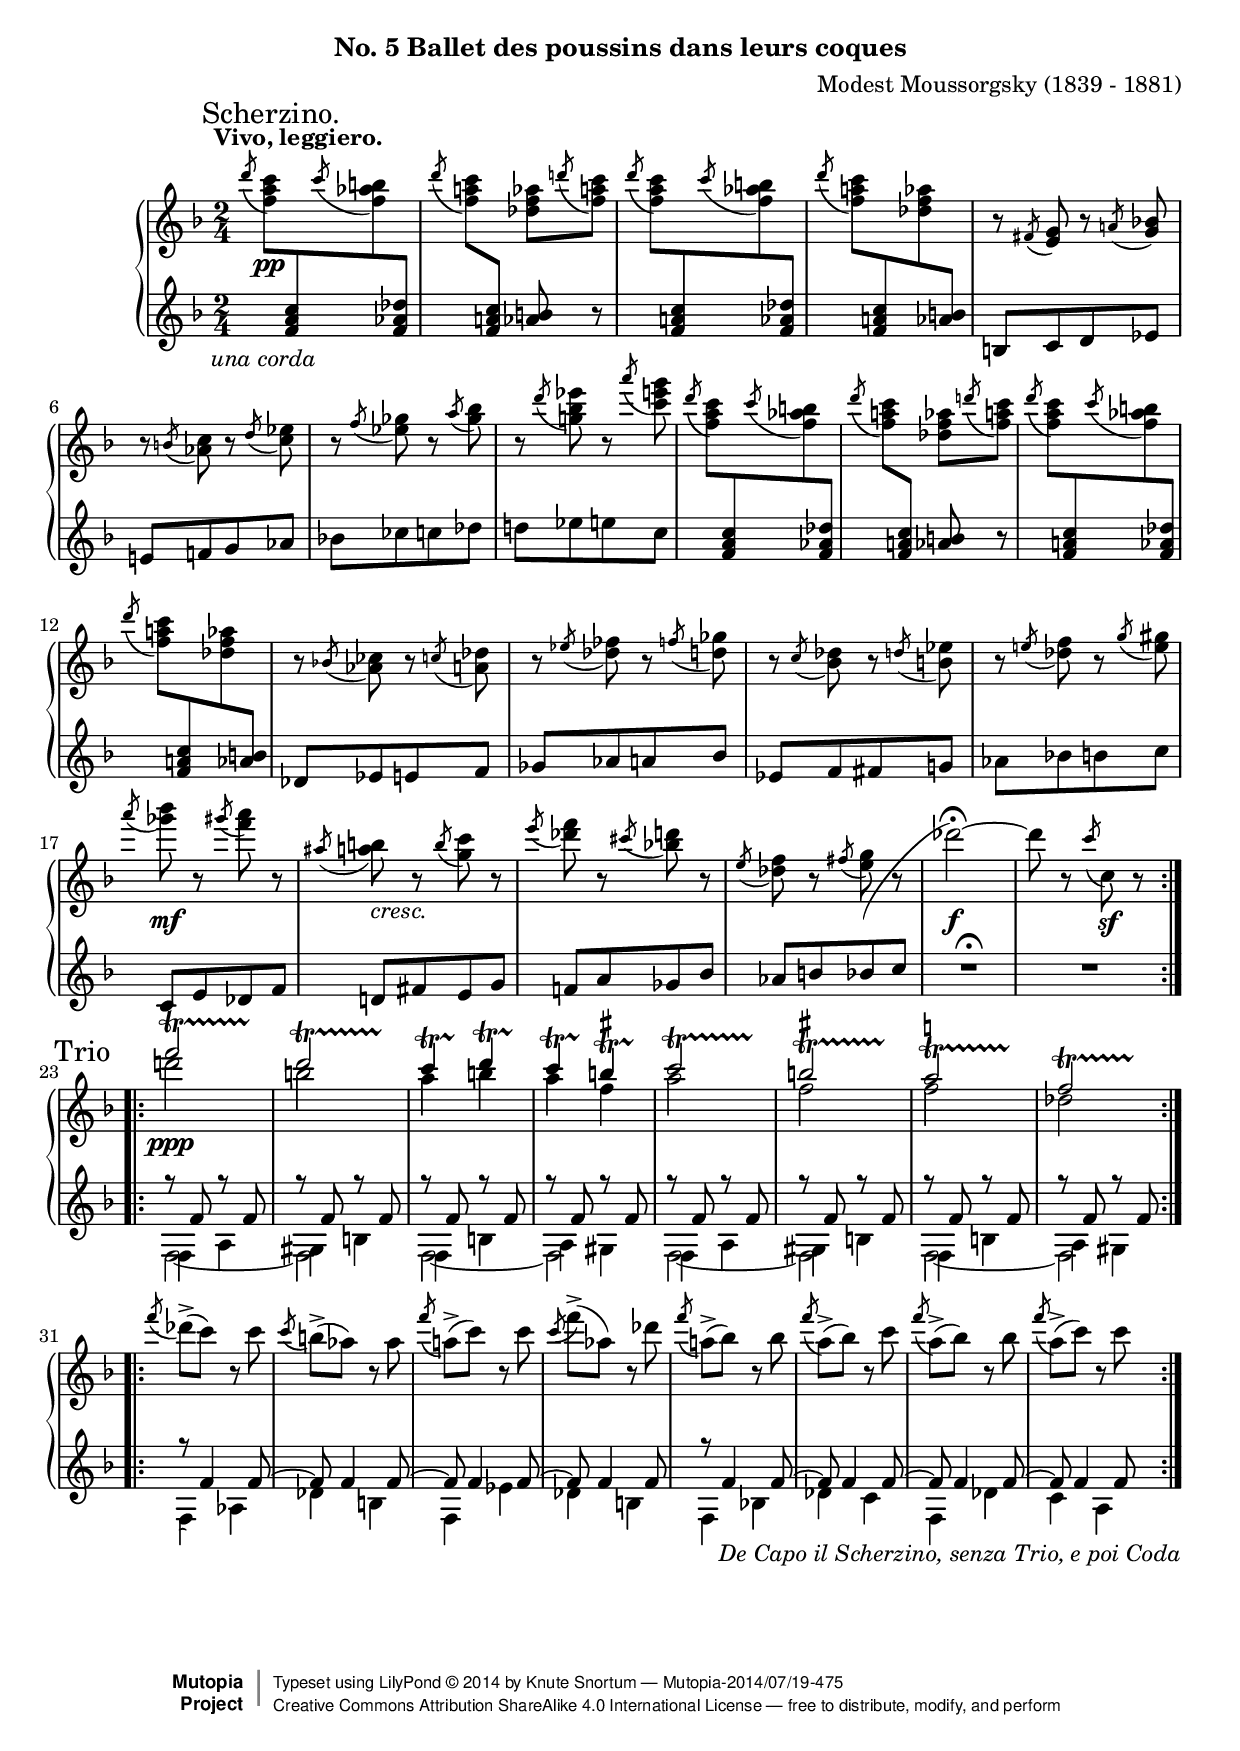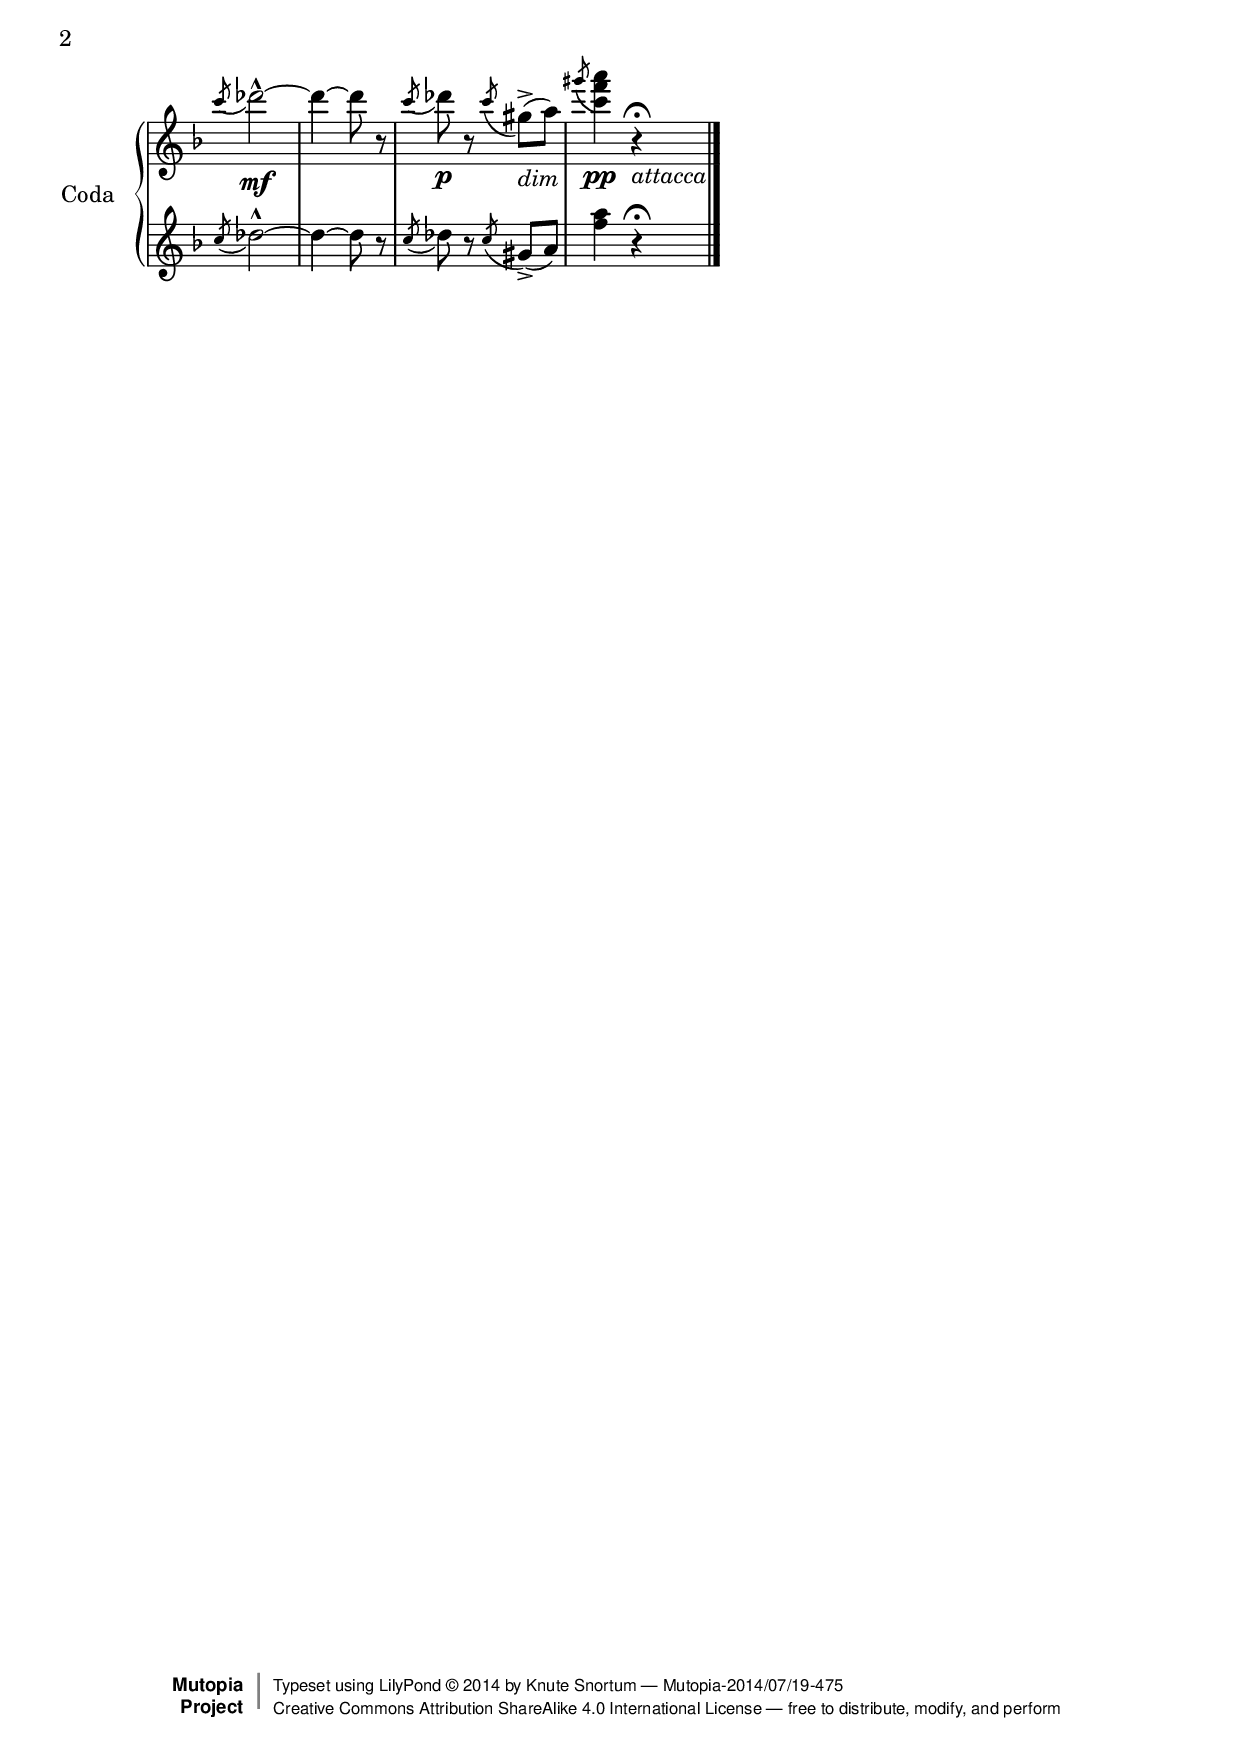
\version "2.18.2"
\language "english"

\header {
  %title        = "Ballet des poussins dans leurs coques"
  composer     = "Modest Moussorgsky (1839 - 1881)"
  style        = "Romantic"
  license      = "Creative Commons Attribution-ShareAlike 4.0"
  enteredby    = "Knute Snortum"
  date         = "1874"
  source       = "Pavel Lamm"

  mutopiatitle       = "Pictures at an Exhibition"
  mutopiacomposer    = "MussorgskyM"
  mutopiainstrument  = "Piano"
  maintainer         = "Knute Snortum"
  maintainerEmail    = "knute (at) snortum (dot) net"
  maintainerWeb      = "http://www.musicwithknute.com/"

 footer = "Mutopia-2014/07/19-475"
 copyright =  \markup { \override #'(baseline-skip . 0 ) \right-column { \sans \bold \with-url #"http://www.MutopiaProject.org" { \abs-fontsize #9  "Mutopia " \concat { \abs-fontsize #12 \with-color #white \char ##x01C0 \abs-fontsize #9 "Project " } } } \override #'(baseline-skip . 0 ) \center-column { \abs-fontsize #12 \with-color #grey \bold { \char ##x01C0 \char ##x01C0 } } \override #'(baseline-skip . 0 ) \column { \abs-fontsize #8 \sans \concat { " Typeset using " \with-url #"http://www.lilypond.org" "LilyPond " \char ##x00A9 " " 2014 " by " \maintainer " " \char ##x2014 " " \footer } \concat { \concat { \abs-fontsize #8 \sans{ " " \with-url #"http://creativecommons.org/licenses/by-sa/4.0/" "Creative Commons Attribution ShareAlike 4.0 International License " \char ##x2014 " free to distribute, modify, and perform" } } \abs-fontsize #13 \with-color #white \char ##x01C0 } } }
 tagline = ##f
}

scherzino = {
  \once
  \override Score.RehearsalMark.self-alignment-X = #LEFT
  \mark "Scherzino."
}

trio = {
  \once
  \override Score.RehearsalMark.X-offset = -0.5
  \mark "Trio"
}

daCapoAdjust = {
  \override TextScript.X-offset = -38
  \override TextScript.Y-offset = -3
}

daCapo = \markup { \italic "De Capo il Scherzino, senza Trio, e poi Coda" }
cres = \markup { \italic "cresc." }
dimin = \markup { \italic "dim" }
attacca = \markup { \italic "attacca  " }

staffUp = \change Staff = "up"
staffDown = \change Staff = "down"

highVoice = \relative c''' {
  \tempo "Vivo, leggiero."
  \scherzino
  | \acciaccatura { d8 } <f, a c>8 [ \pp \staffDown <f, a c> \staffUp
    \acciaccatura { c''8 } <f, af b> \staffDown <f, af df> ] \staffUp
  | \acciaccatura { d''8 } <f, a c>8 \staffDown <f, a c> \staffUp
    <df' f af> [ \acciaccatura { d'8 } <f, a c> ]
  | \acciaccatura { d'8 } <f, a c>8 [ \staffDown <f, a c> \staffUp
    \acciaccatura { c''8 } <f, af b> \staffDown <f, af df> ] \staffUp
  | \acciaccatura { d''8 } <f, a c>8 [ \staffDown <f, a c> \staffUp
    <df' f af> \staffDown <af b> ] \staffUp
  | r8 \acciaccatura { fs8 } <e g> r \acciaccatura { a8 } <g bf>
  | r8 \acciaccatura { b8 } <af c> r \acciaccatura { d8 } <c ef>
  | r8 \acciaccatura { f8 } <ef gf> r \acciaccatura { a8 } <gf bf>

  \barNumberCheck #8
  | r8 \acciaccatura { d'8 } <g, bf ef> r \acciaccatura { a'8 } <c, e g>
  | \acciaccatura { d8 } <f, a c>8 [ \staffDown <f, a c> \staffUp
    \acciaccatura { c''8 } <f, af b> \staffDown <f, af df> ] \staffUp
  | \acciaccatura { d''8 } <f, a c>8 \staffDown <f, a c> \staffUp
    <df' f af> [ \acciaccatura { d'8 } <f, a c> ]
  | \acciaccatura { d'8 } <f, a c>8 [ \staffDown <f, a c> \staffUp
    \acciaccatura { c''8 } <f, af b> \staffDown <f, af df> ] \staffUp
  | \acciaccatura { d''8 } <f, a c>8 [ \staffDown <f, a c> \staffUp
    <df' f af> \staffDown <af b> ] \staffUp
  | r8 \acciaccatura { bf8 } <af cf> r \acciaccatura { c8 } <a df>
  | r8 \acciaccatura { ef'8 } <df ff> r \acciaccatura { f8 } <d gf>
  | r8 \acciaccatura { c8 } <bf df> r \acciaccatura { d8 }  <b ef>
  
  \barNumberCheck #16
  | r8 \acciaccatura { e8 } <df f> r \acciaccatura { g8 } <e gs>
  | \acciaccatura { a'8 } <gf bf>8 \mf r \acciaccatura { gs8 } <f a> r
  | \acciaccatura { as,8 } <a b>8 _\cres r \acciaccatura { b8 } <g c> r
  | \acciaccatura { e'8 } <df f>8 r \acciaccatura { cs8 } <bf d> r
  | \acciaccatura { e,8 } <df f>8 r \acciaccatura { fs8 } <e g> r
  | s2 
  | s2 
}

highVoiceMidi = \relative c''' {
  | \acciaccatura { d8 } <f, a c>8 [   <f, a c> 
    \acciaccatura { c''8 } <f, af b>  <f, af df> ] 
  | \acciaccatura { d''8 } <f, a c>8  <f, a c> 
    <df' f af> [ \acciaccatura { d'8 } <f, a c> ]
  | \acciaccatura { d'8 } <f, a c>8 [  <f, a c> 
    \acciaccatura { c''8 } <f, af b>  <f, af df> ] 
  | \acciaccatura { d''8 } <f, a c>8 [  <f, a c> 
    <df' f af>  <af b> ] 
  | r8 \acciaccatura { fs8 } <e g> r \acciaccatura { a8 } <g bf>
  | r8 \acciaccatura { b8 } <af c> r \acciaccatura { d8 } <c ef>
  | r8 \acciaccatura { f8 } <ef gf> r \acciaccatura { a8 } <gf bf>

  % bar 8
  | r8 \acciaccatura { d'8 } <g, bf ef> r \acciaccatura { a'8 } <c, e g>
  | \acciaccatura { d8 } <f, a c>8 [  <f, a c> 
    \acciaccatura { c''8 } <f, af b>  <f, af df> ] 
  | \acciaccatura { d''8 } <f, a c>8  <f, a c> 
    <df' f af> [ \acciaccatura { d'8 } <f, a c> ]
  | \acciaccatura { d'8 } <f, a c>8 [  <f, a c> 
    \acciaccatura { c''8 } <f, af b>  <f, af df> ] 
  | \acciaccatura { d''8 } <f, a c>8 [  <f, a c> 
    <df' f af>  <af b> ] 
  | r8 \acciaccatura { bf8 } <af cf> r \acciaccatura { c8 } <a df>
  | r8 \acciaccatura { ef'8 } <df ff> r \acciaccatura { f8 } <d gf>
  | r8 \acciaccatura { c8 } <bf df> r \acciaccatura { d8 }  <b ef>
  
  % bar 16
  | r8 \acciaccatura { e8 } <df f> r \acciaccatura { g8 } <e gs>
  | \acciaccatura { a'8 } <gf bf>8 \mf r \acciaccatura { gs8 } <f a> r
  | \acciaccatura { as,8 } <a b>8 _\cres r \acciaccatura { b8 } <g c> r
  | \acciaccatura { e'8 } <df f>8 r \acciaccatura { cs8 } <bf d> r
  | \acciaccatura { e,8 } <df f>8 r \acciaccatura { fs8 } <e g> r
  | s2 
  | s2 
}

lowVoice = \relative c'' {
  | \acciaccatura { s8 } s2 \unaCorda
  | s4 <af b>8 r
  | s2 * 2
  | b,8 [ c d ef ]
  | e8 [ f g af ]
  | bf8 [ cf c df ]

  \barNumberCheck #8
  | d [ ef e c ]
  | s2
  | s4 <af b>8 r
  | s2 * 2
  | df,8 [ ef e f ]
  | gf8 [ af a bf ]
  | ef,8 [ f fs g ]

  \barNumberCheck #16
  | af8 [ bf b c ]
  | c,8 [ e df f ]
  | d [ fs e g ]
  | f [ a gf bf ]
  << { af [ b bf ( c  ] 
       \oneVoice
       | \staffUp df'2 ) ~ \f \fermata
       | df8 r \acciaccatura { c8 } c,8 \sf r \break
     } \\ {
       \oneVoice
       | s2 | R2 \fermataMarkup | R2
     }
  >>
}

lowVoiceMidi = \relative c'' {
  | \acciaccatura { s8 } s2 \unaCorda
  | s4 <af b>8 r
  | s2 * 2
  | b,8 [ c d ef ]
  | e8 [ f g af ]
  | bf8 [ cf c df ]

  % bar 8
  | d [ ef e c ]
  | s2
  | s4 <af b>8 r
  | s2 * 2
  | df,8 [ ef e f ]
  | gf8 [ af a bf ]
  | ef,8 [ f fs g ]

  % bar 16
  | af8 [ bf b c ]
  | c,8 [ e df f ]
  | d [ fs e g ]
  | f [ a gf bf ]
  << { af [ b bf ( c  ] 
       \oneVoice
       | df'2 ) ~ 
       | df8 r \acciaccatura { c8 } c,8 \sf r \break
     } \\ {
       \oneVoice
       | s2 | R2 \fermataMarkup | R2
     }
  >>
}

highVoiceTwo = \relative c''' {
  \trio
  \override TrillSpanner.X-extent = #'( 1 . 1 )
  \override TrillSpanner.Y-extent = #'( -2 . 0 )
  \override TrillSpanner.bound-details.right.padding = 1.9
  | f2 \startTrillSpan \ppp
  | d2 \startTrillSpan 
  | c4 \startTrillSpan d \startTrillSpan
  | c4 \startTrillSpan b \startTrillSpan ^\markup { \sharp }
  | c2 \startTrillSpan 
  | b2 \startTrillSpan ^\markup { \sharp }
  | a2 \startTrillSpan ^\markup { \natural }
  | f2 \startTrillSpan \break
}

upperMiddleTwo = \relative c''' {
  | d2 
  | b2
  | a4 b
  | a4 f
  | a2
  | f2
  | f2
  | df2
}

lowerMiddleTwo = \relative c' {
  \repeat unfold 8 { r8 f r f }
}

lowVoiceTwoA = \relative c {
  | f2 ~ f 
  | f2 ~ f 
  | f2 ~ f 
  | f2 ~ f
}

lowVoiceTwoB = \relative c {
  | f4 a gs b 
  | f4 b a gs
  | f4 a gs b 
  | f4 b a gs
}

highVoiceThree = \relative c''' {
  | \acciaccatura { f8 } df8-> ( c ) r c
  | \acciaccatura { c8 } b8-> ( af ) r af
  | \acciaccatura { f'8 } a,8-> ( c ) r c
  | \acciaccatura { c8 } f8-> ( af, ) r df 
  | \acciaccatura { f8 } a,-> ( bf ) r bf
  | \acciaccatura { f'8 } a,-> ( bf ) r c
  | \acciaccatura { f8 } a,-> ( bf ) r bf
  | \acciaccatura { f'8 } a,8-> ( c ) r c
}

lowerMiddleThree = \relative c' {
  | r8 f4 f8 ~
  | f8 f4 f8 ~
  | f8 f4 f8 ~
  | f8 f4 f8
  | r8 f4 f8 ~
  | f8 f4 f8 ~
  | f8 f4 f8 ~
  | f8 f4 \daCapoAdjust f8 _\daCapo
}

lowVoiceThree = \relative c {
  | \acciaccatura { s8 }  \stemDown f4 af
  | df4 b
  | f4 ef'
  | df4 b
  | f4 bf
  | df4 c 
  | f,4 df' 
  | c4 a 
}

global = {
  \key f \major
  \time 2/4
  \accidentalStyle piano
}

% No MIDI output

\bookpart {
  \header {
    subtitle = "No. 5 Ballet des poussins dans leurs coques"
  }
  \score {
    \new PianoStaff <<
      \new Staff = "up" {
        \global
        \repeat volta 2 { \highVoice }
        \repeat volta 2 {
          <<
            \new Voice { \voiceOne \highVoiceTwo }
            \new Voice { \voiceTwo \upperMiddleTwo }
          >>
        }
        \repeat volta 2 { \highVoiceThree }
      }
      \new Staff = "down" {
        \global
        \repeat volta 2 { \lowVoice }
        \repeat volta 2 {
          <<
            \new Voice { \voiceOne \lowerMiddleTwo }
            \new Voice { \voiceFour \lowVoiceTwoA }
            \new Voice { \voiceTwo \lowVoiceTwoB }
          >>
        }
        \repeat volta 2 {
          <<
            \new Voice { \voiceThree \lowerMiddleThree }
            \new Voice { \voiceFour \lowVoiceThree }
          >>
        }
      }
    >>
    \layout {
    }
  }
}

% Coda

highVoiceCoda = \relative c''' {
  | \acciaccatura { c8 } df2-^ ~ \mf
  | df4 ~ df8 r
  | \acciaccatura { c8 } df8 \p r \acciaccatura { c8 } gs-> _\dimin ( a )
  | \acciaccatura { gs'8 } <c, f a>4 \pp r _\attacca \fermata
  \bar "|."
}

highVoiceCodaMidi = \relative c''' {
  | \acciaccatura { c8 } df2-^ ~ \mf
  | df4 ~ df8 r
  | \acciaccatura { c8 } df8 \p r \acciaccatura { c8 } gs-> _\dimin ( a )
  | \acciaccatura { gs'8 } <c, f a>4 \pp r _\attacca \fermata
  \bar "|."
}

lowVoiceCoda = \relative c'' {
  | \acciaccatura { c8 } df2-^ ~
  | df4 ~ df8 r
  | \acciaccatura { c8 } df8 r \acciaccatura { c8 } gs-> ( a )
  | <f' a>4 r \fermata
}

lowVoiceCodaMidi = \relative c'' {
  | \acciaccatura { c8 } df2-^ ~
  | df4 ~ df8 r
  | \acciaccatura { c8 } df8 r \acciaccatura { c8 } gs-> ( a )
  | <f' a>4 r \fermata
}

globalCoda = {
  \key f \major
  \time 2/4
  \omit Staff.TimeSignature
}

% No MIDI output

\bookpart {
  \header {
    title = ""
    subtitle = ""
    composer = ""
  }
  \score {
    \new PianoStaff \with {
      instrumentName = #"Coda"
    }<<
      \new Staff {
        \globalCoda
        \highVoiceCoda
      }
      \new Staff {
        \globalCoda
        \lowVoiceCoda
      }
    >>
    \layout {
    }
  }
}

% MIDI output only

globalMidi = {
  \time 2/4
  \partial 2
  \skip 2
}

\score {
  <<
    {
      \globalMidi
      \repeat unfold 2 { \highVoiceMidi }
      \repeat unfold 2 {
        <<
          \new Voice { \voiceOne \highVoiceTwo }
          \new Voice { \voiceTwo \upperMiddleTwo }
        >>
      }
      \repeat unfold 2 { \highVoiceThree }
      \highVoiceMidi
      \highVoiceCodaMidi
    }
    {
      \globalMidi
      \repeat unfold 2 { \lowVoiceMidi }
      \repeat unfold 2 {
        <<
          \new Voice { \voiceOne \lowerMiddleTwo }
          \new Voice { \voiceFour \lowVoiceTwoA }
          \new Voice { \voiceTwo \lowVoiceTwoB }
        >>
      }
      \repeat unfold 2 {
        <<
          \new Voice { \voiceThree \lowerMiddleThree }
          \new Voice { \voiceFour \lowVoiceThree }
        >>
      }
      \lowVoiceMidi
      \highVoiceCodaMidi
    }
  >>
  \midi {
    \tempo 4 = 160
  }
}
